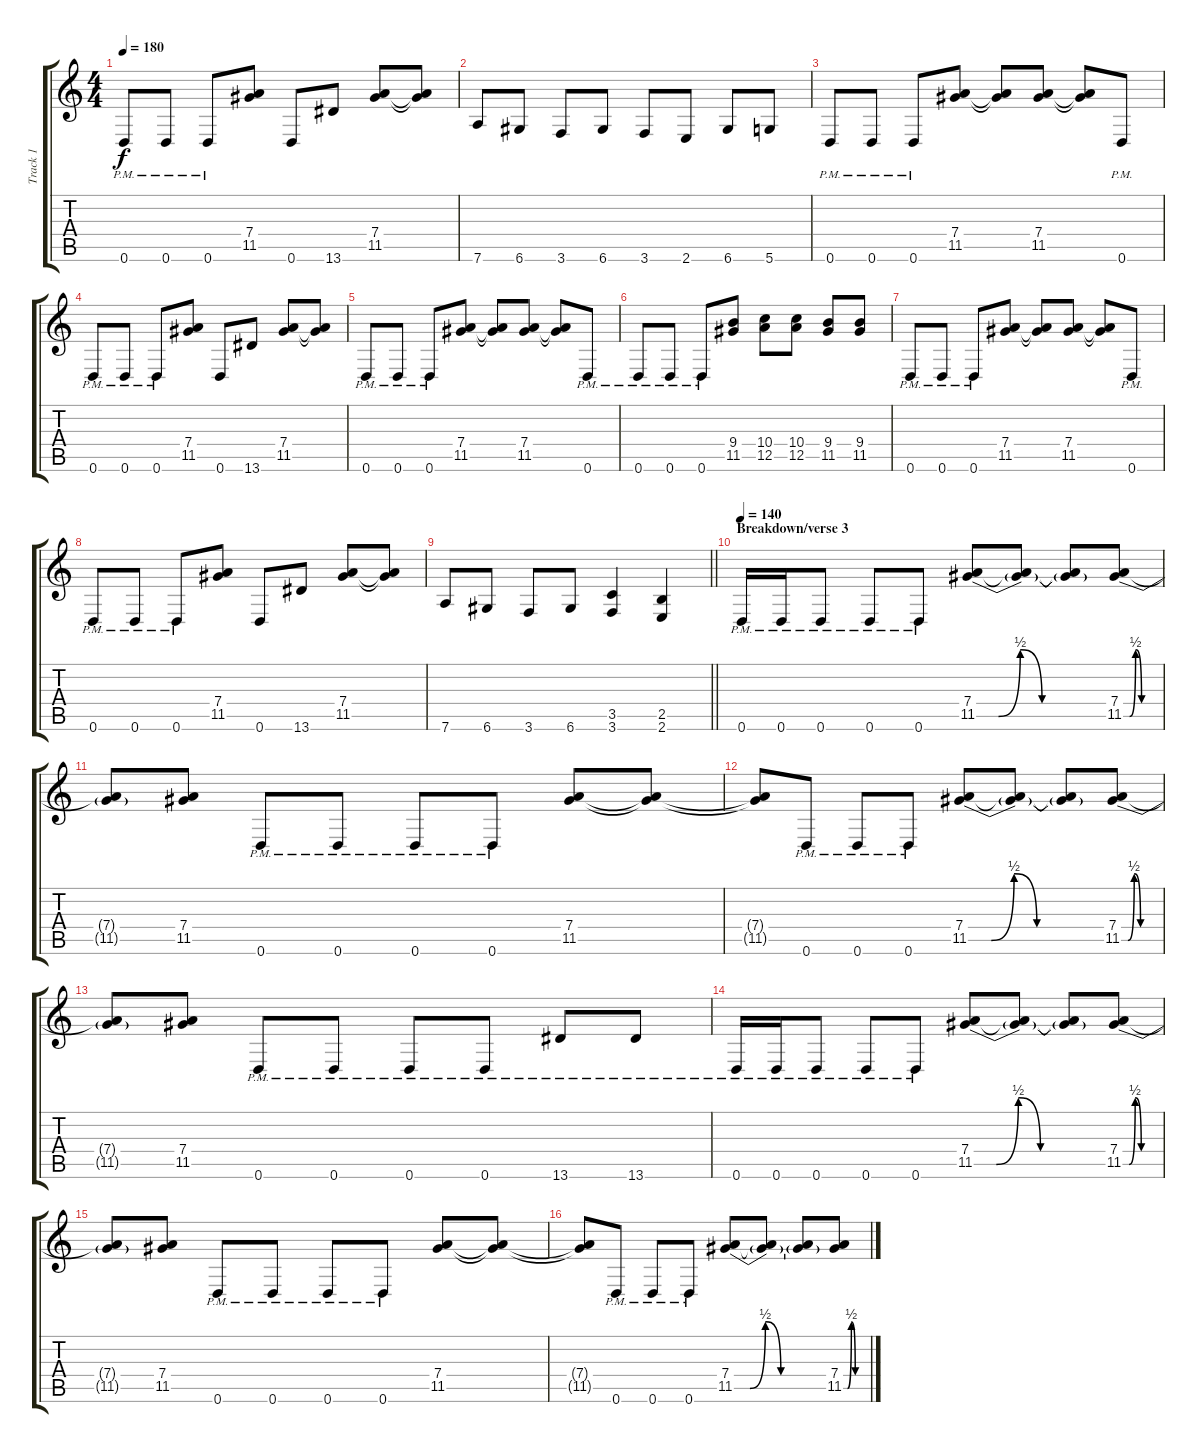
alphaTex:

\track ("Track 1" "Track 1") {instrument distortionguitar}
\staff {score tabs}
\tuning (E4 B3 G3 D3 A2 D2) {hide}
\ts (4 4)
\tempo 180
\clef g2
\ks c
0.6{pm}.8{dy f} 0.6{pm}.8 0.6{pm}.8 (7.4 11.5).8 0.6.8 13.6.8 (7.4 11.5).8 (7.4{t} 11.5{t}).8 |
7.6.8 6.6.8 3.6.8 6.6.8 3.6.8 2.6.8 6.6.8 5.6.8 |
0.6{pm}.8 0.6{pm}.8 0.6{pm}.8 (7.4 11.5).8 (7.4{t} 11.5{t}).8 (7.4 11.5).8 (7.4{t} 11.5{t}).8 0.6{pm}.8 |
0.6{pm}.8 0.6{pm}.8 0.6{pm}.8 (7.4 11.5).8 0.6.8 13.6.8 (7.4 11.5).8 (7.4{t} 11.5{t}).8 |
0.6{pm}.8 0.6{pm}.8 0.6{pm}.8 (7.4 11.5).8 (7.4{t} 11.5{t}).8 (7.4 11.5).8 (7.4{t} 11.5{t}).8 0.6{pm}.8 |
0.6{pm}.8 0.6{pm}.8 0.6{pm}.8 (9.4 11.5).8 (10.4 12.5).8 (10.4 12.5).8 (9.4 11.5).8 (9.4 11.5).8 |
0.6{pm}.8 0.6{pm}.8 0.6{pm}.8 (7.4 11.5).8 (7.4{t} 11.5{t}).8 (7.4 11.5).8 (7.4{t} 11.5{t}).8 0.6{pm}.8 |
0.6{pm}.8 0.6{pm}.8 0.6{pm}.8 (7.4 11.5).8 0.6.8 13.6.8 (7.4 11.5).8 (7.4{t} 11.5{t}).8 |
\barLineRight lightlight
7.6.8 6.6.8 3.6.8 6.6.8 (3.5 3.6).4 (2.5 2.6).4 |
\section ("" "Breakdown/verse 3")
\tempo 140
0.6{pm}.16 0.6{pm}.16 0.6{pm}.8 0.6{pm}.8 0.6{pm}.8 (7.4 11.5{be (custom 0 0 10 0 20 2 30 0 60 0)}).8 (7.4{t} 11.5{t}).8 (7.4{t} 11.5{t}).8 (7.4 11.5{be (custom 0 0 10 0 20 2 30 0 60 0)}).8 |
(7.4{t} 11.5{t}).8 (7.4 11.5).8 0.6{pm}.8 0.6{pm}.8 0.6{pm}.8 0.6{pm}.8 (7.4 11.5).8 (7.4{t} 11.5{t}).8 |
(7.4{t} 11.5{t}).8 0.6{pm}.8 0.6{pm}.8 0.6{pm}.8 (7.4 11.5{be (custom 0 0 10 0 20 2 30 0 60 0)}).8 (7.4{t} 11.5{t}).8 (7.4{t} 11.5{t}).8 (7.4 11.5{be (custom 0 0 10 0 20 2 30 0 60 0)}).8 |
(7.4{t} 11.5{t}).8 (7.4 11.5).8 0.6{pm}.8 0.6{pm}.8 0.6{pm}.8 0.6{pm}.8 13.6{pm}.8 13.6{pm}.8 |
0.6{pm}.16 0.6{pm}.16 0.6{pm}.8 0.6{pm}.8 0.6{pm}.8 (7.4 11.5{be (custom 0 0 10 0 20 2 30 0 60 0)}).8 (7.4{t} 11.5{t}).8 (7.4{t} 11.5{t}).8 (7.4 11.5{be (custom 0 0 10 0 20 2 30 0 60 0)}).8 |
(7.4{t} 11.5{t}).8 (7.4 11.5).8 0.6{pm}.8 0.6{pm}.8 0.6{pm}.8 0.6{pm}.8 (7.4 11.5).8 (7.4{t} 11.5{t}).8 |
(7.4{t} 11.5{t}).8 0.6{pm}.8 0.6{pm}.8 0.6{pm}.8 (7.4 11.5{be (custom 0 0 10 0 20 2 30 0 60 0)}).8 (7.4{t} 11.5{t}).8 (7.4{t} 11.5{t}).8 (7.4 11.5{be (custom 0 0 10 0 20 2 30 0 60 0)}).8
